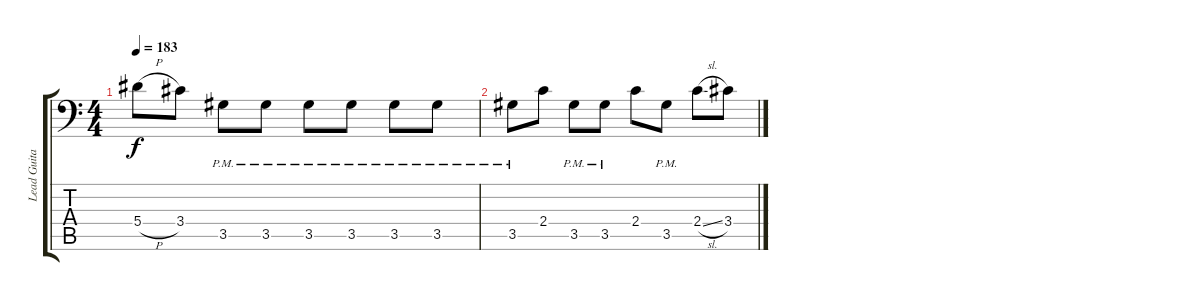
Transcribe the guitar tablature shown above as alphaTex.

\track ("Lead Guitar #2" "Lead Guita") {instrument distortionguitar}
\staff {score tabs}
\tuning (C4 G3 Eb3 Bb2 F2 Bb1) {hide}
\ts (4 4)
\tempo 183
\clef f4
\ks c
5.4{h}.8{dy f} 3.4.8 3.5{pm}.8 3.5{pm}.8 3.5{pm}.8 3.5{pm}.8 3.5{pm}.8 3.5{pm}.8 |
3.5{pm}.8 2.4.8 3.5{pm}.8 3.5{pm}.8 2.4.8 3.5{pm}.8 2.4{sl}.8 3.4.8
